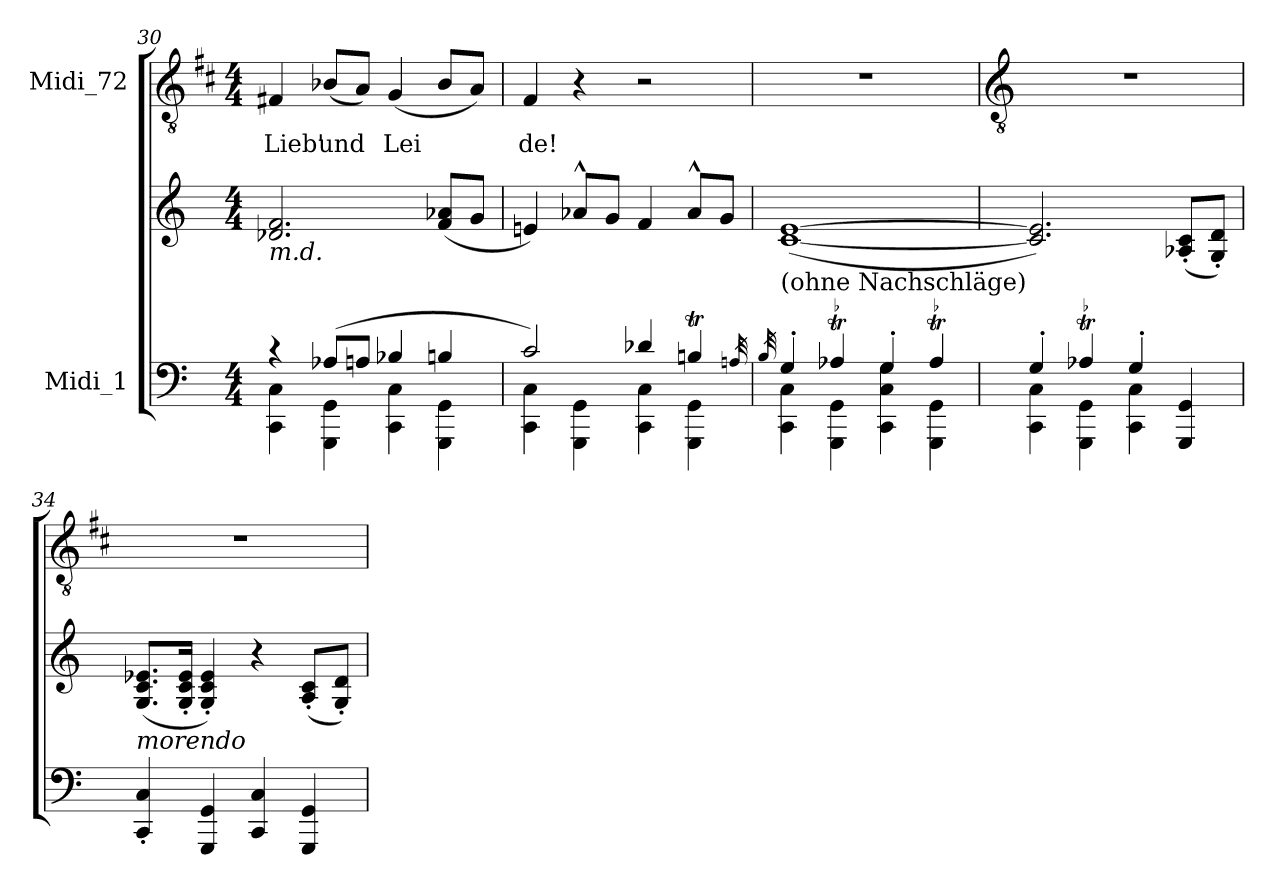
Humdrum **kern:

**kern	**kern	**kern	**text
*part2	*part2	*part1	*part1
*staff3	*staff2	*staff1	*staff1
*I"Midi_1	*	*I"Midi_72	*
*clefF4	*clefG2	*clefGv2	*
*	*	*ITrd1c2	*
*k[]	*k[]	*k[]	*
*C:	*C:	*C:	*
*M4/4	*M4/4	*M4/4	*
=30	=30	=30	=30
*^	*	*	*
!	!	!LO:TX:b:i:t=m.d.	!	!
!	!	!	!	!LO:LY:b
4r	4CC\ 4C\	2.d-X 2.f	4En	Lieb'
!	!	!	!	!LO:LY:b
(<8A-X/L	4GGG\ 4GG\	.	(<8A-XL	und
8An/J	.	.	8GJ)	.
!	!	!	!	!LO:LY:b
4B-X/	4CC\ 4C\	.	(<4F	Lei
4Bn/	4GGG\ 4GG\	(<8f 8a-XL	8A-L	.
.	.	8gJ	8GJ)	.
=31	=31	=31	=31	=31
!	!	!	!	!LO:LY:b
2c/)	4CC\ 4C\	4en)	4E	de!
.	4GGG\ 4GG\	8a-X^^L	4r	.
.	.	8gJ	.	.
4d-X/	4CC\ 4C\	(>4f	2r	.
4Bnt/	4GGG\ 4GG\	8a-^^L	.	.
.	.	8gJ	.	.
32qAn/LLL	.	.	.	.
=32	=32	=32	=32	=32
32qB/JJJ	.	.	.	.
!	!	!LO:TX:b:t=(ohne Nachschläge)	!	!
4G'/	4CC\ 4C\	([1c [1e	1r	.
4A-XT/	4GGG\ 4GG\	.	.	.
4G'/)	4CC\ 4C\ 4G\	.	.	.
(>4A-T/	4GGG\ 4GG\	.	.	.
!!LO:LB:g=z
=33	=33	=33	=33	=33
*	*	*	*clefGv2	*
4G'/	4CC\ 4C\	2.c] 2.e])	1r	.
4A-XT/	4GGG\ 4GG\	.	.	.
4G'/	4CC\ 4C\	.	.	.
4GGG/ 4GG/	4ryy	(8A-X' 8c'L	.	.
.	.	8G' 8d'J)	.	.
*v	*v	*	*	*
!!LO:LB:g=z
=34	=34	=34	=34
!LO:TX:a:i:t=morendo	!	!	!
4CC' 4C'	(<8.G 8.c 8.e-XL	1r	.
.	16G' 16c' 16e-'J	.	.
4GGG 4GG	4G' 4c' 4e-')	.	.
4CC 4C	4r	.	.
4GGG 4GG	(<8A' 8c'L	.	.
.	8G' 8d'J)	.	.
=	=	=	=
*-	*-	*-	*-
